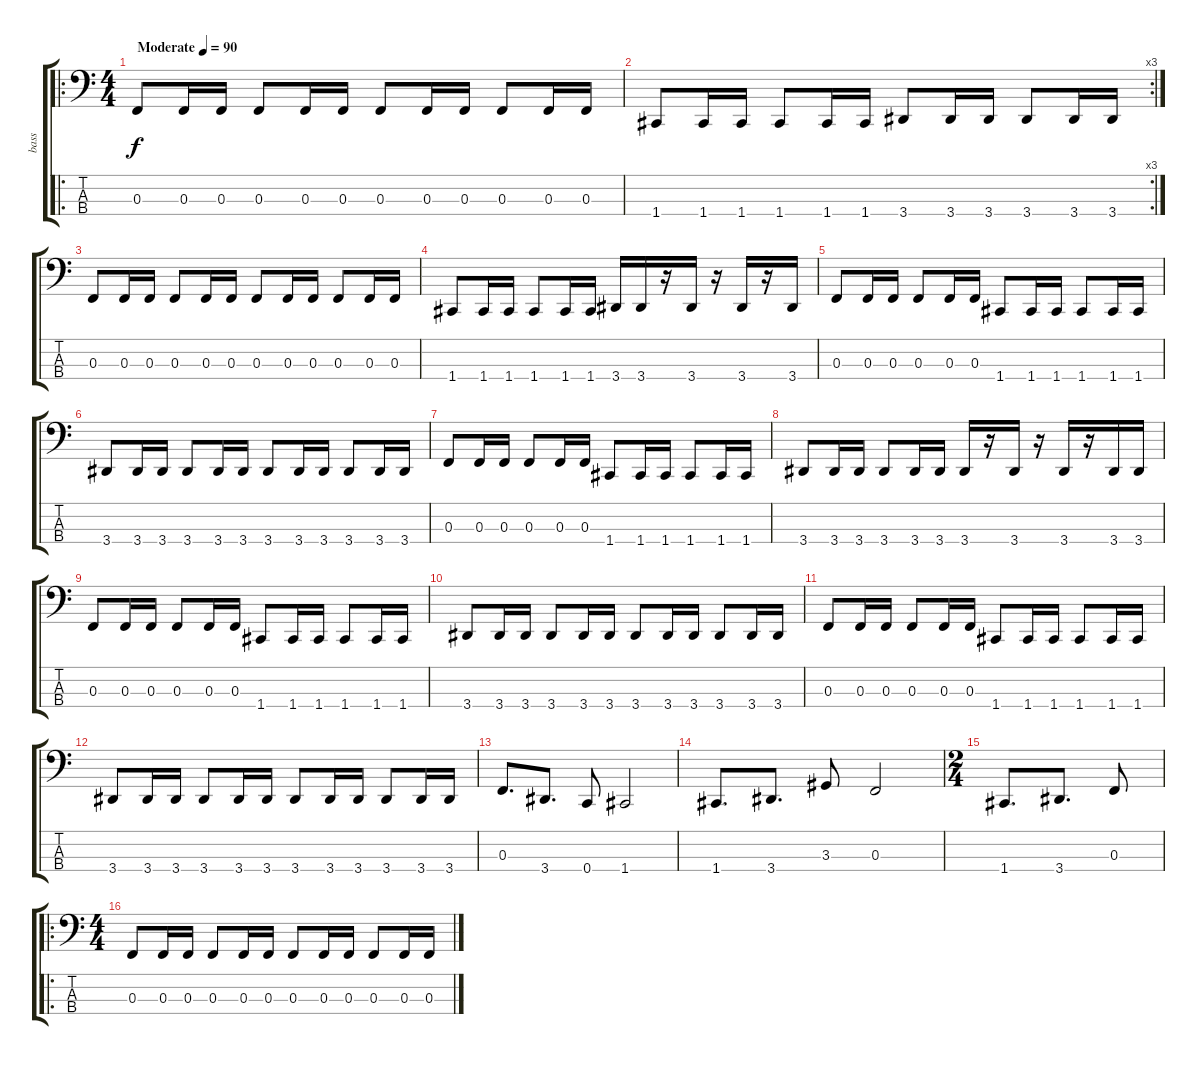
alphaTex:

\track ("bass" "bass") {instrument electricbassfinger}
\staff {score tabs}
\tuning (Eb2 Bb1 F1 C1) {hide}
\ro
\ts (4 4)
\tempo (90 "Moderate")
\clef f4
\ks c
0.3.8{dy f instrument electricbassfinger} 0.3.16 0.3.16 0.3.8 0.3.16 0.3.16 0.3.8 0.3.16 0.3.16 0.3.8 0.3.16 0.3.16 |
\rc 3
1.4.8 1.4.16 1.4.16 1.4.8 1.4.16 1.4.16 3.4.8 3.4.16 3.4.16 3.4.8 3.4.16 3.4.16 |
0.3.8 0.3.16 0.3.16 0.3.8 0.3.16 0.3.16 0.3.8 0.3.16 0.3.16 0.3.8 0.3.16 0.3.16 |
1.4.8 1.4.16 1.4.16 1.4.8 1.4.16 1.4.16 3.4.16 3.4.16 r.16 3.4.16 r.16 3.4.16 r.16 3.4.16 |
0.3.8 0.3.16 0.3.16 0.3.8 0.3.16 0.3.16 1.4.8 1.4.16 1.4.16 1.4.8 1.4.16 1.4.16 |
3.4.8 3.4.16 3.4.16 3.4.8 3.4.16 3.4.16 3.4.8 3.4.16 3.4.16 3.4.8 3.4.16 3.4.16 |
0.3.8 0.3.16 0.3.16 0.3.8 0.3.16 0.3.16 1.4.8 1.4.16 1.4.16 1.4.8 1.4.16 1.4.16 |
3.4.8 3.4.16 3.4.16 3.4.8 3.4.16 3.4.16 3.4.16 r.16 3.4.16 r.16 3.4.16 r.16 3.4.16 3.4.16 |
0.3.8 0.3.16 0.3.16 0.3.8 0.3.16 0.3.16 1.4.8 1.4.16 1.4.16 1.4.8 1.4.16 1.4.16 |
3.4.8 3.4.16 3.4.16 3.4.8 3.4.16 3.4.16 3.4.8 3.4.16 3.4.16 3.4.8 3.4.16 3.4.16 |
0.3.8 0.3.16 0.3.16 0.3.8 0.3.16 0.3.16 1.4.8 1.4.16 1.4.16 1.4.8 1.4.16 1.4.16 |
3.4.8 3.4.16 3.4.16 3.4.8 3.4.16 3.4.16 3.4.8 3.4.16 3.4.16 3.4.8 3.4.16 3.4.16 |
0.3.8{d} 3.4.8{d} 0.4.8 1.4.2 |
1.4.8{d} 3.4.8{d} 3.3.8 0.3.2 |
\ts (2 4)
1.4.8{d} 3.4.8{d} 0.3.8 |
\ro
\ts (4 4)
0.3.8 0.3.16 0.3.16 0.3.8 0.3.16 0.3.16 0.3.8 0.3.16 0.3.16 0.3.8 0.3.16 0.3.16
